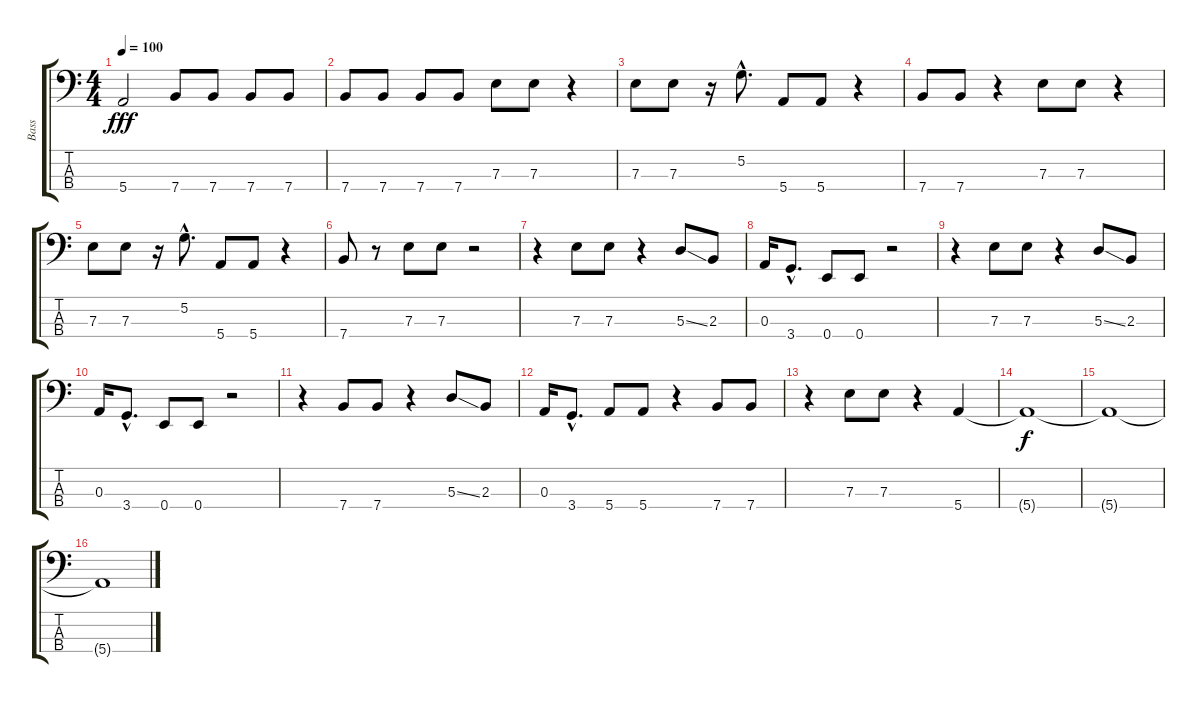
\track ("Bass" "Bass") {instrument electricbassfinger}
\staff {score tabs}
\tuning (G2 D2 A1 E1) {hide}
\ts (4 4)
\tempo 100
\clef f4
\ks c
5.4{t}.2{dy fff} 7.4.8 7.4.8 7.4.8 7.4.8 |
7.4.8 7.4.8 7.4.8 7.4.8 7.3.8 7.3.8 r.4 |
7.3.8 7.3.8 r.16 5.2{hac}.8{d} 5.4.8 5.4.8 r.4 |
7.4.8 7.4.8 r.4 7.3.8 7.3.8 r.4 |
7.3.8 7.3.8 r.16 5.2{hac}.8{d} 5.4.8 5.4.8 r.4 |
7.4.8 r.8 7.3.8 7.3.8 r.2 |
r.4 7.3.8 7.3.8 r.4 5.3{ss}.8 2.3.8 |
0.3.16 3.4{hac}.8{d} 0.4.8 0.4.8 r.2 |
r.4 7.3.8 7.3.8 r.4 5.3{ss}.8 2.3.8 |
0.3.16 3.4{hac}.8{d} 0.4.8 0.4.8 r.2 |
r.4 7.4.8 7.4.8 r.4 5.3{ss}.8 2.3.8 |
0.3.16 3.4{hac}.8{d} 5.4.8 5.4.8 r.4 7.4.8 7.4.8 |
r.4 7.3.8 7.3.8 r.4 5.4.4 |
5.4{t}.1{dy f} |
5.4{t}.1 |
5.4{t}.1
